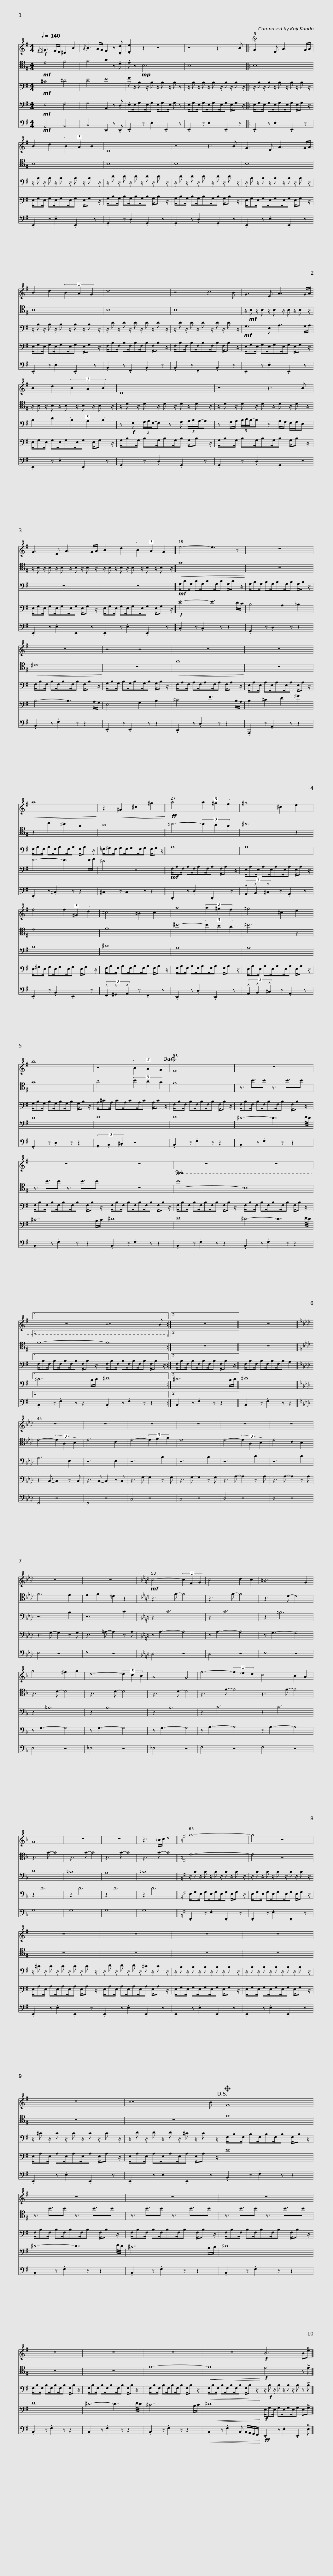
X:1
%%score 1 2 3 4 5
L:1/8
Q:1/4=140
M:4/4
I:linebreak $
K:G
V:1 treble+8
V:2 tenor
V:3 bass
V:4 bass
V:5 bass
V:1
!f!{/F} ^G3 F/E/ ^D2 B2 |{/A} B3 A/G/ F2 z .[Dd] | .[Ee]2 z2 z4 |$ z4 z3 B |:S G3 E A3 G/A/ | %5
 B2 d2 (3B2 A2 B2 |$ D8 | z4 z3 B | G3 E A3 G/A/ |$ B2 d2 (3B2 A2 G2 | %10
 d8 | z4 z3 B |$ G3 E A3 G/A/ | B2 d2 (3B2 A2 B2 | D8 |$ %15
 z4 z3 B | G3 E A3 G/A/ | B2 d2 (3B2 A2 G2 ||$ e4- e3 z | z8 | %20
 z8 |$ z4 z4 | z8 | z8 |$!<(! a8!<)! | %25
 z2!<(! ^G2 ^c2 ^g2!<)! ||!ff! a4 (3a2 ^g2 f2 |$ ^g4 ^c2 e2 | f4 (3f2 ^G2 d2 |$ ^c4 ^B2 c2 | %30
 a4 (3a2 ^g2 f2 | ^g4 ^c2 e2 |$ b8 | z4 (3B2 A2 G2!dacoda! | F8 |$ %35
 z8 | z8 | z8 |$ z8 | z8 |1 %40
 z8 |$ z7 B :|2 z8 || z8 ||$[K:Ab] z8 | %45
 z8 | z8 | z8 | z8 | z8 |$ %50
 z8 | z8 ||[K:F]!mf! c4- (3c2 F2 G2 | c4 d2 c2 | =B6 G2 | %55
 g4 ^f2 g2 |$ d4- (3d2 c2 B2 | A4 G4 | f4- (3f2 _e2 d2 | c4 B2 A2 | %60
 G8 | z8 | z8 |$ z3 =B/c/ d4 ||[K:G] g8- | %65
 g4 z4 | z8 |$ z8 | z8 | z8 |$ %70
 z8 | z7 B!D.S.! |$O F8 | z8 | z8 |$ %75
 z8 | z8 | z8 |$ z8 | z8 | %80
!f! B6 B!>!e |] %81
V:2
!mf! E4 F4 | G4 A2 z .D | .E z!mp! B,6 |$ B,8 |: B,8 | %5
 B,8 |$ B,8 | B,8 | B,8 |$ B,8 | %10
 B,8 | B,8 |$ z/!mf! B, z/ B, z/ B, z/ B, z/ B, z/ | z/ B, z/ B, z/ B, z/ B, z/ B, z/ | z/ D z/ D z/ D z/ D z/ D z/ |$ %15
 z/ D z/ D z/ D z/ D z/ D z/ | z/ B, z/ B, z/ B, z/ B, z/ B, z/ | z/ B, z/ B, z/ B, z/ B, z/ B, z/ ||$!<(! G8!<)! | z8 | %20
!<(! ^D8!<)! |$ z8 |!<(! A8!<)! | z8 |$ z2 d2 ^c2 A2 | %25
 B8 || ^c4- (3c2 B2 A2 |$ ^c6 z2 | E8 |$ F8 | %30
 ^c4- (3c2 B2 A2 | ^c6 z2 |$ G8 | A4 (3B2 A2 G2 | F8 |$ %35
 z3/2 B3/2B z3/2 B3/2B | z3/2 B3/2B z3/2 B3/2B | z8 |$!8va(! B8- | B8 |1 %40
 f8- |$ f8!8va)! :|2 z8 || z8 ||$[K:Ab] E4- (3E2 A,2 B,2 | %45
 E6 C2 | E4- (3E2 F2 G2 | E8 | E4- (3E2 A,2 B,2 | E4 C2 B,2 |$ %50
 F6 E2 | E2 F2 =D2 z2 ||[K:F] z3 F- F4 | z3 F- F4 | z3 D- D4 | %55
 z3 D- D4 |$ z3 D- D4 | z3 D- D4 | z3 F- F4 | z3 F- F4 | %60
 z3 G- G4 | z3 G- G4 | z3 G- G4 |$ z3 G- G4 ||[K:G] E8- | %65
 E4 z4 | z8 |$ z8 | z8 | z8 |$ %70
 z8 | z8 |$ F8 | z3/2 B3/2B z3/2 B3/2B | z3/2 B3/2B z3/2 B3/2B |$ %75
 z3/2 B3/2B z3/2 B3/2B | z8 | z8 |$ F8- |!<(! F8!<)! | %80
!f! E6 z !>!E |] %81
V:3
!mf! ^C4 ^D4 | E4 F4 | G z/ B, z/ B, z/ B, z/ B, z |$ z/ B, z/ B, z/ B, z/ B, z/ B, z/ |: z/ B, z/ B, z/ B, z/ B, z/ B, z/ | %5
 z/ B, z/ B, z/ B, z/ B, z/ B, z/ |$ z/ D z/ D z/ D z/ D z/ D z/ | z/ D z/ D z/ D z/ D z/ D z/ | z/ B, z/ B, z/ B, z/ B, z/ B, z/ |$ z/ B, z/ B, z/ B, z/ B, z/ B, z/ | %10
 z/ D z/ D z/ D z/ D z/ D z/ | z/ D z/ D z/ D z/ D z/ D z/ |$!mf! G,3 E, A,3 G,/A,/ | B,2 D2 (3B,2 A,2 B,2 | z!f! F, (3G,/A,/F,/-F, z G, (3A,/B,/A,/-A, |$ %15
 z G,/A,/ (3B,/C/B,/-B, z A,/G,/ F,/G,/E, | z8 | z8 ||$!mf! G,/CG,/ CG,/CG,/C G,/C z/ | G,/B,G,/ B,G,/B,G,/B, G,/B, z/ | %20
 F,/B,F,/ B,F,/B,F,/B, F,/B, z/ |$ G,/B,G,/ B,G,/B,G,/B, G,/B, z/ | F,/A,F,/ A,F,/A,F,/A, F,/A, z/ | E,/A,E,/ A,E,/A,E,/A, E,/A, z/ |$ F,/A,F,/ A,F,/A,F,/A, F,/A, z/ | %25
 =F,/^G,F,/ G,F,/G,F,/G, F,/G, z/ || A,8 |$ A,8 | B,8 |$ ^C8 | %30
 A,8 | A,8 |$ G,/B,G,/ B,G,/B,G,/B, G,/B, z/ | A,/^CA,/ CA,/CA,/C A,/C z/ | F,/B,F,/ B,F,/B,F,/B, F,/B, z/ |$ %35
 F,/B,F,/ B,F,/B,F,/B, F,/B, z/ | F,/B,F,/ B,F,/B,F,/B, F,/B, z/ | F,/B,F,/ B,F,/B,F,/B, F,/B, z/ |$ F,/B,F,/ B,F,/B,F,/B, F,/B, z/ | F,/B,F,/ B,F,/B,F,/B, F,/B, z/ |1 %40
 F,/B,F,/ B,F,/B,F,/B, F,/B, z/ |$ F,/B,F,/ B,F,/B,F,/B, F,/B, z/ :|2 F,/B,F,/ B,F,/B,F,/B, F,/B, z/ || F,/B,F,/ B,F,/B,F,/B, A,2 ||$[K:Ab] A,6 E,2 | %45
 z6 E,2 | z6 B,2 | z6 B,2 | z6 C2 | z6 C2 |$ %50
 z6 B,2 | z6 C2 ||[K:F] z2 C6 | z2 C6 | z2 =B,6 | %55
 z2 =B,6 |$ z2 B,6 | z2 B,6 | z2 C6 | z2 C6 | %60
 C8 | =B,8 | A,8 |$ =B,8 ||[K:G] z/ B, z/ B, z/ B, z/ B, z/ B, z/ | %65
 z/ B, z/ B, z/ B, z/ B, z/ B, z/ | z/ ^C z/ C z/ C z/ C z/ C z/ |$ z/ D z/ D z/ D z/ ^C z/ C z/ | z/ B, z/ B, z/ B, z/ B, z/ B, z/ | z/ B, z/ B, z/ B, z/ B, z/ B, z/ |$ %70
 z/ ^C z/ C z/ C z/ C z/ C z/ | z/ D z/ D z/ D z/ ^C z/ C z/ |$ F,/B,F,/ B,F,/B,F,/B, F,/B, z/ | F,/B,F,/ B,F,/B,F,/B, F,/B, z/ | F,/B,F,/ B,F,/B,F,/B, F,/B, z/ |$ %75
 F,/B,F,/ B,F,/B,F,/B, F,/B, z/ | F,/B,F,/ B,F,/B,F,/B, F,/B, z/ | F,/B,F,/ B,F,/B,F,/B, F,/B, z/ |$ F,/B,F,/ B,F,/B,F,/B, F,/B, z/ |!<(! F,/B,F,/ B,F,/B,F,/B, F,/B, z/!<)! | %80
 z/!f! B, z/ B, z/ B, z/ B, z !>!B, |] %81
V:4
!mf! E,4 F,4 | G,4 A,,2 z .D, | .E,E,/G,E,/G, E,/G,E,/ G, z |$ E,/G,E,/ G,E,/G,E,/G, E,/G, z/ |: E,/G,E,/ G,E,/G,E,/G, E,/G, z/ | %5
 E,/G,E,/ G,E,/G,E,/G, E,/G, z/ |$ G,/B,G,/ B,G,/B,G,/B, G,/B, z/ | G,/B,G,/ B,G,/B,G,/B, G,/B, z/ | E,/G,E,/ G,E,/G,E,/G, E,/G, z/ |$ E,/G,E,/ G,E,/G,E,/G, E,/G, z/ | %10
 F,/B,F,/ B,F,/B,F,/B, F,/B, z/ | F,/B,F,/ B,F,/B,F,/B, F,/B, z/ |$ E,/G,E,/ G,E,/G,E,/G, E,/G, z/ | E,/G,E,/ G,E,/G,E,/G, E,/G, z/ | G,/B,G,/ B,G,/B,G,/B, G,/B, z/ |$ %15
 G,/B,G,/ B,G,/B,G,/B, G,/B, z/ | E,/G,E,/ G,E,/G,E,/G, E,/G, z/ | E,/G,E,/ G,E,/G,E,/G, E,/G, z/ ||$!f! E4- E3 D/C/ | B,4 A,2 _B,2 | %20
 B,4- B,3 A,/G,/ |$ E,4 G,2 B,2 | ^C4 F3 B,/A,/ | B,2 ^C2 E2 ^G2 |$ A4- A3 A/B/ | %25
 ^G4 z4 ||!mf! F,/A,F,/ A,F,/A,F,/A, F,/A, z/ |$ E,/A,E,/ A,E,/A,E,/A, E,/A, z/ | E,/^G,E,/ G,E,/G,E,/G, E,/G, z/ |$ F,/A,F,/ A,F,/A,F,/A, F,/A, z/ | %30
 F,/A,F,/ A,F,/A,F,/A, F,/A, z/ | E,/A,E,/ A,E,/A,E,/A, E,/A, z/ |$ D8 | E8 | E8 |$ %35
 ^D4- D7/2 E/4D/4 | ^C7 B,/C/ | ^D8 |$ E8 | ^D4- D7/2 E/4D/4 |1 %40
 ^C7 B,/C/ |$ ^D8 :|2 ^C7 B,/C/ || ^D8 ||$[K:Ab] z3 C,- C,2 z C, | %45
 z3 C,- C,2 z C, | z3 G,- G,2 z G, | z3 G,- G,2 z G, | z3 A,- A,2 z A, | z3 A,- A,2 z A, |$ %50
 z3 G,- G,2 z G, | z3 =A,- A,2 z A, ||[K:F] z A,3- A,4 | z A,3- A,4 | z G,3- G,4 | %55
 z G,3- G,4 |$ z G,3- G,4 | z G,3- G,4 | z A,3- A,4 | z A,3- A,4 | %60
 z2 D6 | z2 D6 | z2 D6 |$ z2 D6 ||[K:G] E,/G,E,/ G,E,/G,E,/G, E,/G, z/ | %65
 E,/G,E,/ G,E,/G,E,/G, E,/G, z/ | E,/A,E,/ A,E,/A,E,/A, E,/A, z/ |$ E,/A,E,/ A,E,/A,E,/A, E,/A, z/ | E,/G,E,/ G,E,/G,E,/G, E,/G, z/ | E,/G,E,/ G,E,/G,E,/G, E,/G, z/ |$ %70
 E,/A,E,/ A,E,/A,E,/A, E,/A, z/ | E,/A,E,/ A,E,/A,E,/A, E,/A, z/ |$ E8 | ^D4- D7/2 E/4D/4 | ^C7 B,/C/ |$ %75
 ^D8 | E8 | ^D4- D7/2 E/4D/4 |$ ^C7 B,/C/ |!<(! ^D8!<)! | %80
!f! E,/G,E,/ G,E,/G,E,/G, E,!>!G, |] %81
V:5
!mf! A,,4 B,,4 | C,4 D,,2 z .D,, | .E,,2 z .E,2 .E,,2 z |$ .E,,2 z .E,2 .E,,2 z |: .E,,2 z .E,2 .E,,2 z | %5
 .E,,2 z .E,2 .E,,2 z |$ .G,,2 z .D,2 .G,,2 z | .G,,2 z .D,2 .G,,2 z | .E,,2 z .E,2 .E,,2 z |$ .E,,2 z .E,2 .E,,2 z | %10
 .B,,2 z .F,,2 .B,,2 z | .B,,2 z .F,,2 .B,,2 z |$ .E,,2 z .E,2 .E,,2 z | .E,,2 z .E,2 .E,,2 z | .G,,2 z .D,2 .G,,2 z |$ %15
 .G,,2 z .D,2 .G,,2 z | .E,,2 z .E,2 .E,,2 z | .E,,2 z .E,2 .E,,2 z ||$ .C,2 z .C,2 z z2 | .G,,2 z .D,2 z z2 | %20
 .B,,2 z .F,2 z z2 |$ .E,,2 z .E,,2 z z2 | .D,,2 z .D,2 z z2 | .A,,,2 z .A,,2 z z2 |$ .F,,2 z .^C,2 z z2 | %25
 ^C,2 z C,2 z z2 || .D,,2 z .D,2 .D,,2 z |$ (3!^!A,,2 !^!B,,2 !^!^C,2 z .A,,2 z | .E,,2 z .B,,2 .E,,2 z |$ (3!^!F,,2 !^!^G,,2 !^!A,,2 z .F,,2 z | %30
 .D,,2 z .D,2 .D,,2 z | (3!^!A,,2 !^!B,,2 !^!^C,2 z .A,,2 z |$ .G,,2 z .D,2 z z2 | (3.A,,2 .B,,2 .^C,2 z4 | .B,,2 z .F,2 z z2 |$ %35
 .B,,2 z .F,2 z z2 | .B,,2 z .F,2 z z2 | .B,,2 z .F,2 z z2 |$ .B,,2 z .F,2 z z2 | .B,,2 z .F,2 z z2 |1 %40
 .B,,2 z .F,2 z z2 |$ .B,,2 z .F,2 z z2 :|2 .B,,2 z .F,2 z z2 || .B,,2 z .F,2 z z2 ||$[K:Ab] F,,4 z4 | %45
 F,,4 z4 | C,4 z4 | C,4 z4 | D,4 z4 | D,4 z4 |$ %50
 E,4 z4 | F,4 z4 ||[K:F] D,4 z4 | D,4 z4 | E,4 z4 | %55
 E,4 z4 |$ _E,4 z4 | _E,4 z4 | F,4 z4 | F,4 z4 | %60
 G,8 | G,8 | G,8 |$ G,8 ||[K:G] .E,,2 z .E,2 .E,,2 z | %65
 .E,,2 z .E,2 .E,,2 z | .E,,2 z .E,2 .E,,2 z |$ .E,,2 z .E,2 .E,,2 z | .E,,2 z .E,2 .E,,2 z | .E,,2 z .E,2 .E,,2 z |$ %70
 .E,,2 z .E,2 .E,,2 z | .E,,2 z .E,2 .E,,2 z |$ .B,,2 z .F,2 z z2 | .B,,2 z .F,2 z z2 | .B,,2 z .F,2 z z2 |$ %75
 .B,,2 z .F,2 z z2 | .B,,2 z .F,2 z z2 | .B,,2 z .F,2 z z2 |$ .B,,2 z .F,2 z z2 |!<(! .B,,2 z .F,2 B,, B,,/A,,/G,,/F,,/!<)! | %80
!ff! .E,,2 z .E,2 .E,,2 !>!E, |] %81
